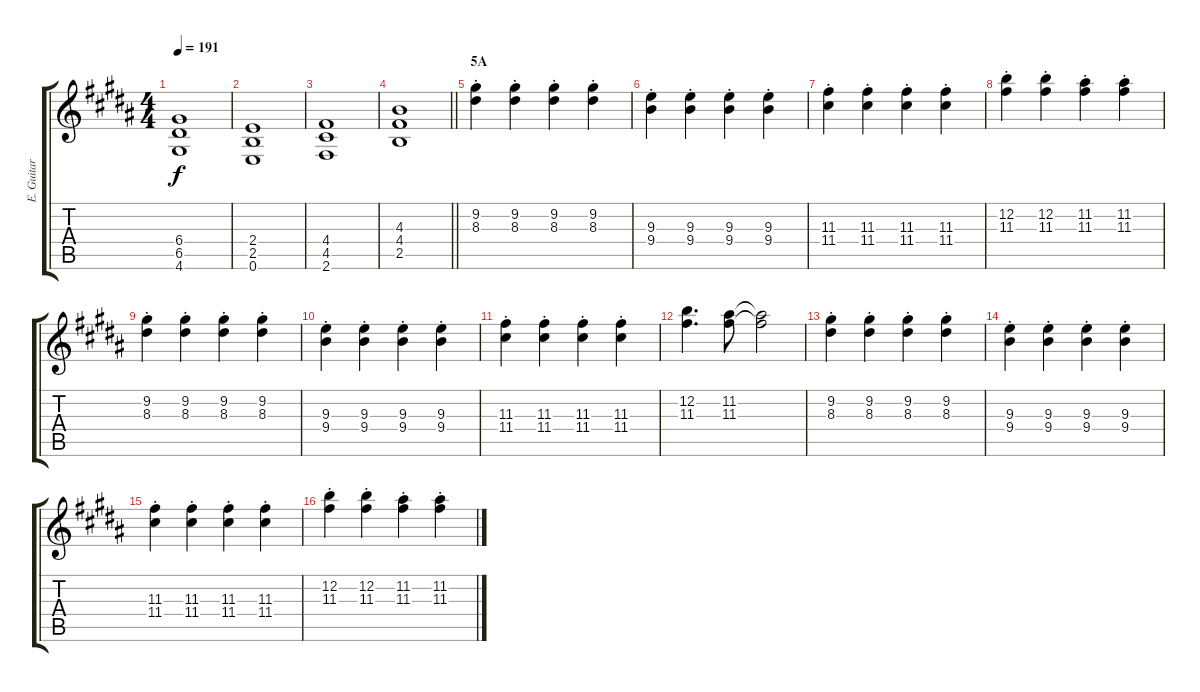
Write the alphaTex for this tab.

\track ("E. Guitar II" "E. Guitar ") {instrument overdrivenguitar}
\staff {score tabs}
\tuning (E4 B3 G3 D3 A2 E2) {hide}
\ts (4 4)
\tempo 191
\clef g2
\ks b
(6.4 6.5 4.6).1{dy f} |
(2.4 2.5 0.6).1 |
(4.4 4.5 2.6).1 |
\barLineRight lightlight
(4.3 4.4 2.5).1 |
\section ("" "5A")
(9.2{st} 8.3{st}).4 (9.2{st} 8.3{st}).4 (9.2{st} 8.3{st}).4 (9.2{st} 8.3{st}).4 |
(9.3{st} 9.4{st}).4 (9.3{st} 9.4{st}).4 (9.3{st} 9.4{st}).4 (9.3{st} 9.4{st}).4 |
(11.3{st} 11.4{st}).4 (11.3{st} 11.4{st}).4 (11.3{st} 11.4{st}).4 (11.3{st} 11.4{st}).4 |
(12.2{st} 11.3{st}).4 (12.2{st} 11.3{st}).4 (11.2{st} 11.3{st}).4 (11.2{st} 11.3{st}).4 |
(9.2{st} 8.3{st}).4 (9.2{st} 8.3{st}).4 (9.2{st} 8.3{st}).4 (9.2{st} 8.3{st}).4 |
(9.3{st} 9.4{st}).4 (9.3{st} 9.4{st}).4 (9.3{st} 9.4{st}).4 (9.3{st} 9.4{st}).4 |
(11.3{st} 11.4{st}).4 (11.3{st} 11.4{st}).4 (11.3{st} 11.4{st}).4 (11.3{st} 11.4{st}).4 |
(12.2 11.3).4{d} (11.2 11.3).8 (11.2{t} 11.3{t}).2 |
(9.2{st} 8.3{st}).4 (9.2{st} 8.3{st}).4 (9.2{st} 8.3{st}).4 (9.2{st} 8.3{st}).4 |
(9.3{st} 9.4{st}).4 (9.3{st} 9.4{st}).4 (9.3{st} 9.4{st}).4 (9.3{st} 9.4{st}).4 |
(11.3{st} 11.4{st}).4 (11.3{st} 11.4{st}).4 (11.3{st} 11.4{st}).4 (11.3{st} 11.4{st}).4 |
(12.2{st} 11.3{st}).4 (12.2{st} 11.3{st}).4 (11.2{st} 11.3{st}).4 (11.2{st} 11.3{st}).4
